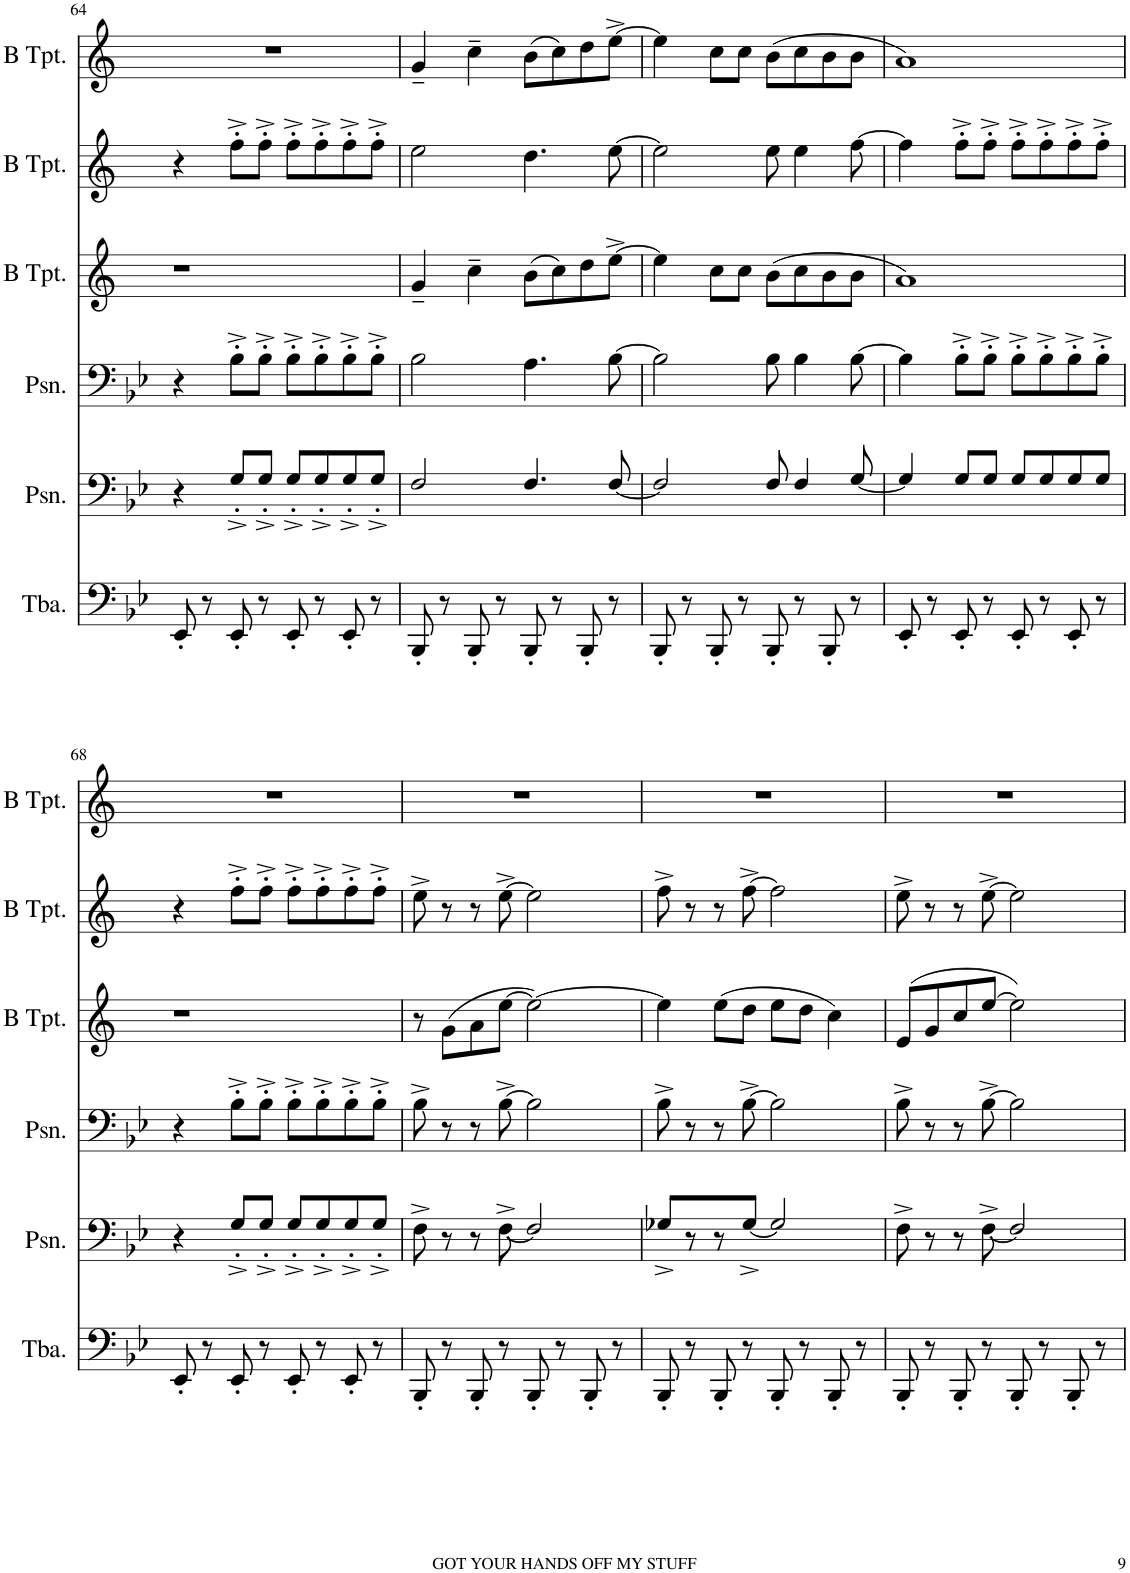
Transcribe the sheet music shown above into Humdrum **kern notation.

**kern	**kern	**kern	**kern	**kern	**kern
*part6	*part5	*part4	*part3	*part2	*part1
*staff6	*staff5	*staff4	*staff3	*staff2	*staff1
*I"Tuba	*I"Posaune	*I"Posaune	*I"Trompete in B	*I"Trompete in B	*I"Trompete in B
*I'Tba.	*I'Psn.	*I'Psn.	*	*	*
!!LO:PB:g=z
*clefF4	*clefF4	*clefF4	*clefG2	*clefG2	*clefG2
*	*	*	*Trd1c2	*Trd1c2	*Trd1c2
*k[b-e-]	*k[b-e-]	*k[b-e-]	*k[]	*k[]	*k[]
*M4/4	*M4/4	*M4/4	*M4/4	*M4/4	*M4/4
=64	=64	=64	=64	=64	=64
8EE-'/	4r	4r	1r	4r	1r
8r	.	.	.	.	.
8EE-'/	8G'^/L	8B-'^\L	.	8ff'^\L	.
8r	8G'^/J	8B-'^\J	.	8ff'^\J	.
8EE-'/	8G'^/L	8B-'^\L	.	8ff'^\L	.
8r	8G'^/	8B-'^\	.	8ff'^\	.
8EE-'/	8G'^/	8B-'^\	.	8ff'^\	.
8r	8G'^/J	8B-'^\J	.	8ff'^\J	.
=65	=65	=65	=65	=65	=65
8BBB-'/	2F/	2B-\	4g~/	2ee\	4g~/
8r	.	.	.	.	.
8BBB-'/	.	.	4cc~\	.	4cc~\
8r	.	.	.	.	.
8BBB-'/	4.F/	4.A\	(>8b\L	4.dd\	(>8b\L
8r	.	.	8cc\)	.	8cc\)
8BBB-'/	.	.	8dd\	.	8dd\
8r	[<8F/	[>8B-\	[>8ee^\J	[>8ee\	[>8ee^\J
=66	=66	=66	=66	=66	=66
8BBB-'/	2F/]	2B-\]	4ee\]	2ee\]	4ee\]
8r	.	.	.	.	.
8BBB-'/	.	.	8cc\L	.	8cc\L
8r	.	.	8cc\J	.	8cc\J
8BBB-'/	8F/	8B-\	(>8b\L	8ee\	(>8b\L
8r	4F/	4B-\	8cc\	4ee\	8cc\
8BBB-'/	.	.	8b\	.	8b\
8r	[<8G/	[>8B-\	8b\J	[>8ff\	8b\J
=67	=67	=67	=67	=67	=67
8EE-'/	4G/]	4B-\]	1a)	4ff\]	1a)
8r	.	.	.	.	.
8EE-'/	8G/L	8B-'^\L	.	8ff'^\L	.
8r	8G/J	8B-'^\J	.	8ff'^\J	.
8EE-'/	8G/L	8B-'^\L	.	8ff'^\L	.
8r	8G/	8B-'^\	.	8ff'^\	.
8EE-'/	8G/	8B-'^\	.	8ff'^\	.
8r	8G/J	8B-'^\J	.	8ff'^\J	.
!!LO:LB:g=z
=68	=68	=68	=68	=68	=68
8EE-'/	4r	4r	1r	4r	1r
8r	.	.	.	.	.
8EE-'/	8G'^/L	8B-'^\L	.	8ff'^\L	.
8r	8G'^/J	8B-'^\J	.	8ff'^\J	.
8EE-'/	8G'^/L	8B-'^\L	.	8ff'^\L	.
8r	8G'^/	8B-'^\	.	8ff'^\	.
8EE-'/	8G'^/	8B-'^\	.	8ff'^\	.
8r	8G'^/J	8B-'^\J	.	8ff'^\J	.
=69	=69	=69	=69	=69	=69
8BBB-'/	8F^\	8B-^\	8r	8ee^\	1r
8r	8r	8r	(>8g\L	8r	.
8BBB-'/	8r	8r	8a\	8r	.
8r	[<8F^\	[>8B-^\	[>8ee\J	[>8ee^\	.
8BBB-'/	2F/]	2B-\]	2ee\_)	2ee\]	.
8r	.	.	.	.	.
8BBB-'/	.	.	.	.	.
8r	.	.	.	.	.
=70	=70	=70	=70	=70	=70
8BBB-'/	8G-X^/L	8B-^\	4ee\]	8ff^\	1r
8r	8r	8r	.	8r	.
8BBB-'/	8r	8r	(>8ee\L	8r	.
8r	[<8G-^/J	[>8B-^\	8dd\J	[>8ff^\	.
8BBB-'/	2G-/]	2B-\]	8ee\L	2ff\]	.
8r	.	.	8dd\J	.	.
8BBB-'/	.	.	4cc\)	.	.
8r	.	.	.	.	.
=71	=71	=71	=71	=71	=71
8BBB-'/	8F^\	8B-^\	(>8e/L	8ee^\	1r
8r	8r	8r	8g/	8r	.
8BBB-'/	8r	8r	8cc/	8r	.
8r	[<8F^\	[>8B-^\	[>8ee/J	[>8ee^\	.
8BBB-'/	2F/]	2B-\]	2ee\])	2ee\]	.
8r	.	.	.	.	.
8BBB-'/	.	.	.	.	.
8r	.	.	.	.	.
=	=	=	=	=	=
*-	*-	*-	*-	*-	*-
